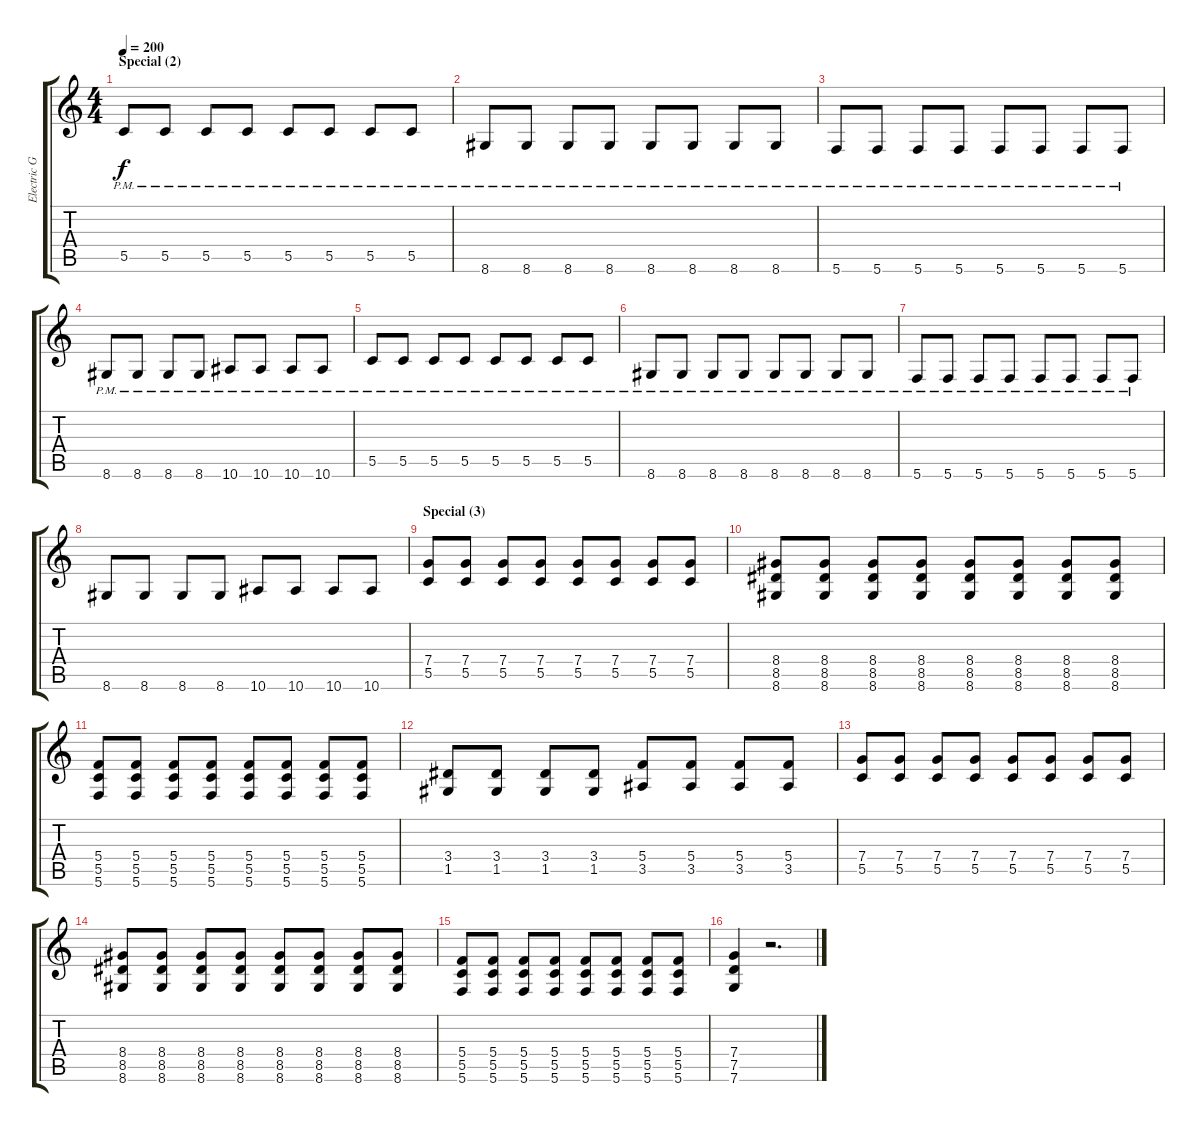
\track ("Electric Guitar 2" "Electric G") {instrument distortionguitar}
\staff {score tabs}
\tuning (D4 A3 F3 C3 G2 C2) {hide}
\ts (4 4)
\section ("" "Special (2)")
\tempo 200
\clef g2
\ks c
5.5{pm}.8{dy f} 5.5{pm}.8 5.5{pm}.8 5.5{pm}.8 5.5{pm}.8 5.5{pm}.8 5.5{pm}.8 5.5{pm}.8 |
8.6{pm}.8 8.6{pm}.8 8.6{pm}.8 8.6{pm}.8 8.6{pm}.8 8.6{pm}.8 8.6{pm}.8 8.6{pm}.8 |
5.6{pm}.8 5.6{pm}.8 5.6{pm}.8 5.6{pm}.8 5.6{pm}.8 5.6{pm}.8 5.6{pm}.8 5.6{pm}.8 |
8.6{pm}.8 8.6{pm}.8 8.6{pm}.8 8.6{pm}.8 10.6{pm}.8 10.6{pm}.8 10.6{pm}.8 10.6{pm}.8 |
5.5{pm}.8 5.5{pm}.8 5.5{pm}.8 5.5{pm}.8 5.5{pm}.8 5.5{pm}.8 5.5{pm}.8 5.5{pm}.8 |
8.6{pm}.8 8.6{pm}.8 8.6{pm}.8 8.6{pm}.8 8.6{pm}.8 8.6{pm}.8 8.6{pm}.8 8.6{pm}.8 |
5.6{pm}.8 5.6{pm}.8 5.6{pm}.8 5.6{pm}.8 5.6{pm}.8 5.6{pm}.8 5.6{pm}.8 5.6{pm}.8 |
8.6.8 8.6.8 8.6.8 8.6.8 10.6.8 10.6.8 10.6.8 10.6.8 |
\section ("" "Special (3)")
(7.4 5.5).8 (7.4 5.5).8 (7.4 5.5).8 (7.4 5.5).8 (7.4 5.5).8 (7.4 5.5).8 (7.4 5.5).8 (7.4 5.5).8 |
(8.4 8.5 8.6).8 (8.4 8.5 8.6).8 (8.4 8.5 8.6).8 (8.4 8.5 8.6).8 (8.4 8.5 8.6).8 (8.4 8.5 8.6).8 (8.4 8.5 8.6).8 (8.4 8.5 8.6).8 |
(5.4 5.5 5.6).8 (5.4 5.5 5.6).8 (5.4 5.5 5.6).8 (5.4 5.5 5.6).8 (5.4 5.5 5.6).8 (5.4 5.5 5.6).8 (5.4 5.5 5.6).8 (5.4 5.5 5.6).8 |
(3.4 1.5).8 (3.4 1.5).8 (3.4 1.5).8 (3.4 1.5).8 (5.4 3.5).8 (5.4 3.5).8 (5.4 3.5).8 (5.4 3.5).8 |
(7.4 5.5).8 (7.4 5.5).8 (7.4 5.5).8 (7.4 5.5).8 (7.4 5.5).8 (7.4 5.5).8 (7.4 5.5).8 (7.4 5.5).8 |
(8.4 8.5 8.6).8 (8.4 8.5 8.6).8 (8.4 8.5 8.6).8 (8.4 8.5 8.6).8 (8.4 8.5 8.6).8 (8.4 8.5 8.6).8 (8.4 8.5 8.6).8 (8.4 8.5 8.6).8 |
(5.4 5.5 5.6).8 (5.4 5.5 5.6).8 (5.4 5.5 5.6).8 (5.4 5.5 5.6).8 (5.4 5.5 5.6).8 (5.4 5.5 5.6).8 (5.4 5.5 5.6).8 (5.4 5.5 5.6).8 |
(7.4 7.5 7.6).4 r.2{d}
